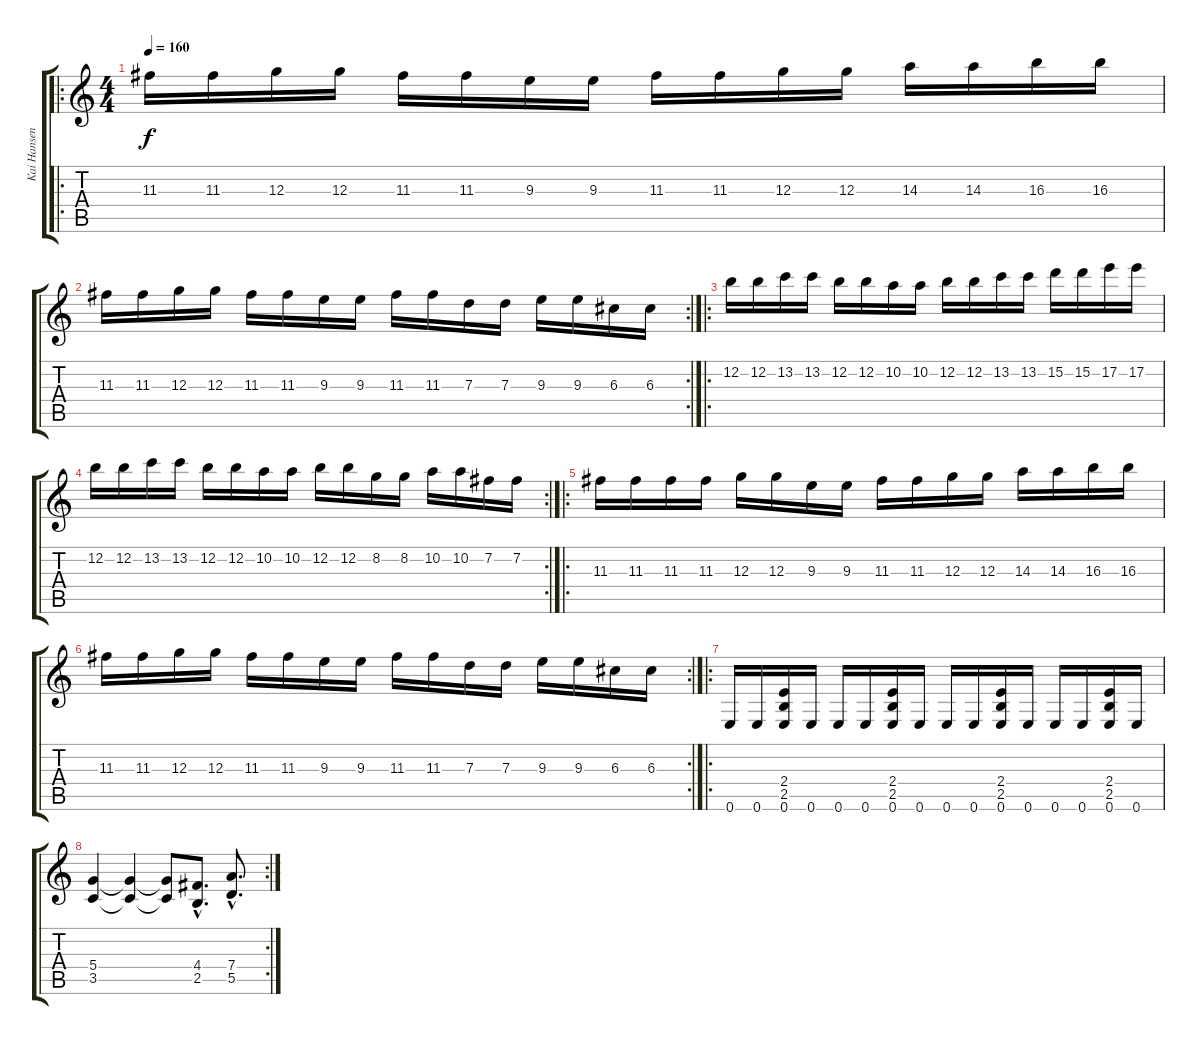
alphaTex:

\track ("Kai Hansen" "Kai Hansen") {instrument distortionguitar}
\staff {score tabs}
\tuning (E4 B3 G3 D3 A2 E2) {hide}
\ro
\ts (4 4)
\tempo 160
\clef g2
\ks c
11.3.16{dy f} 11.3.16 12.3.16 12.3.16 11.3.16 11.3.16 9.3.16 9.3.16 11.3.16 11.3.16 12.3.16 12.3.16 14.3.16 14.3.16 16.3.16 16.3.16 |
\rc 2
11.3.16 11.3.16 12.3.16 12.3.16 11.3.16 11.3.16 9.3.16 9.3.16 11.3.16 11.3.16 7.3.16 7.3.16 9.3.16 9.3.16 6.3.16 6.3.16 |
\ro
12.2.16 12.2.16 13.2.16 13.2.16 12.2.16 12.2.16 10.2.16 10.2.16 12.2.16 12.2.16 13.2.16 13.2.16 15.2.16 15.2.16 17.2.16 17.2.16 |
\rc 2
12.2.16 12.2.16 13.2.16 13.2.16 12.2.16 12.2.16 10.2.16 10.2.16 12.2.16 12.2.16 8.2.16 8.2.16 10.2.16 10.2.16 7.2.16 7.2.16 |
\ro
11.3.16 11.3.16 11.3.16 11.3.16 12.3.16 12.3.16 9.3.16 9.3.16 11.3.16 11.3.16 12.3.16 12.3.16 14.3.16 14.3.16 16.3.16 16.3.16 |
\rc 2
11.3.16 11.3.16 12.3.16 12.3.16 11.3.16 11.3.16 9.3.16 9.3.16 11.3.16 11.3.16 7.3.16 7.3.16 9.3.16 9.3.16 6.3.16 6.3.16 |
\ro
0.6.16 0.6.16 (2.4 2.5 0.6).16 0.6.16 0.6.16 0.6.16 (2.4 2.5 0.6).16 0.6.16 0.6.16 0.6.16 (2.4 2.5 0.6).16 0.6.16 0.6.16 0.6.16 (2.4 2.5 0.6).16 0.6.16 |
\rc 2
(5.4 3.5).4 (5.4{t} 3.5{t}).4 (5.4{t} 3.5{t}).8 (4.4{hac} 2.5{hac}).8{d} (7.4{hac} 5.5{hac}).8{d}
